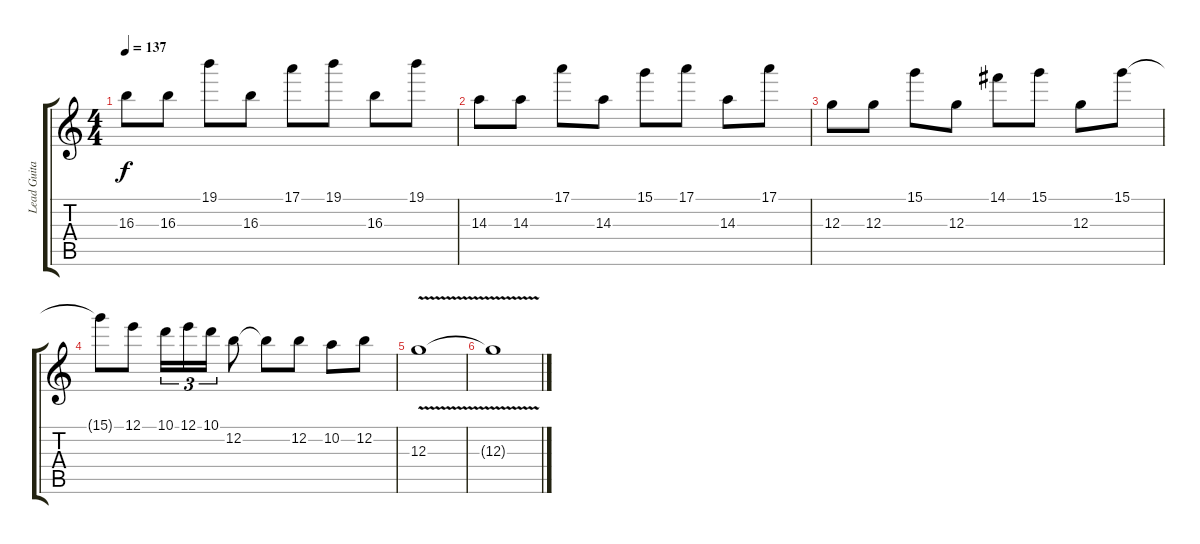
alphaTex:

\track ("Lead Guitar 2" "Lead Guita") {instrument distortionguitar}
\staff {score tabs}
\tuning (E4 B3 G3 D3 A2 E2) {hide}
\ts (4 4)
\tempo 137
\clef g2
\ks c
16.3.8{dy f} 16.3.8 19.1.8 16.3.8 17.1.8 19.1.8 16.3.8 19.1.8 |
14.3.8 14.3.8 17.1.8 14.3.8 15.1.8 17.1.8 14.3.8 17.1.8 |
12.3.8 12.3.8 15.1.8 12.3.8 14.1.8 15.1.8 12.3.8 15.1.8 |
15.1{t}.8 12.1.8 10.1.16{tu (3 2)} 12.1.16{tu (3 2)} 10.1.16{tu (3 2)} 12.2.8 12.2{t}.8 12.2.8 10.2.8 12.2.8 |
12.3{v}.1 |
12.3{t}.1
